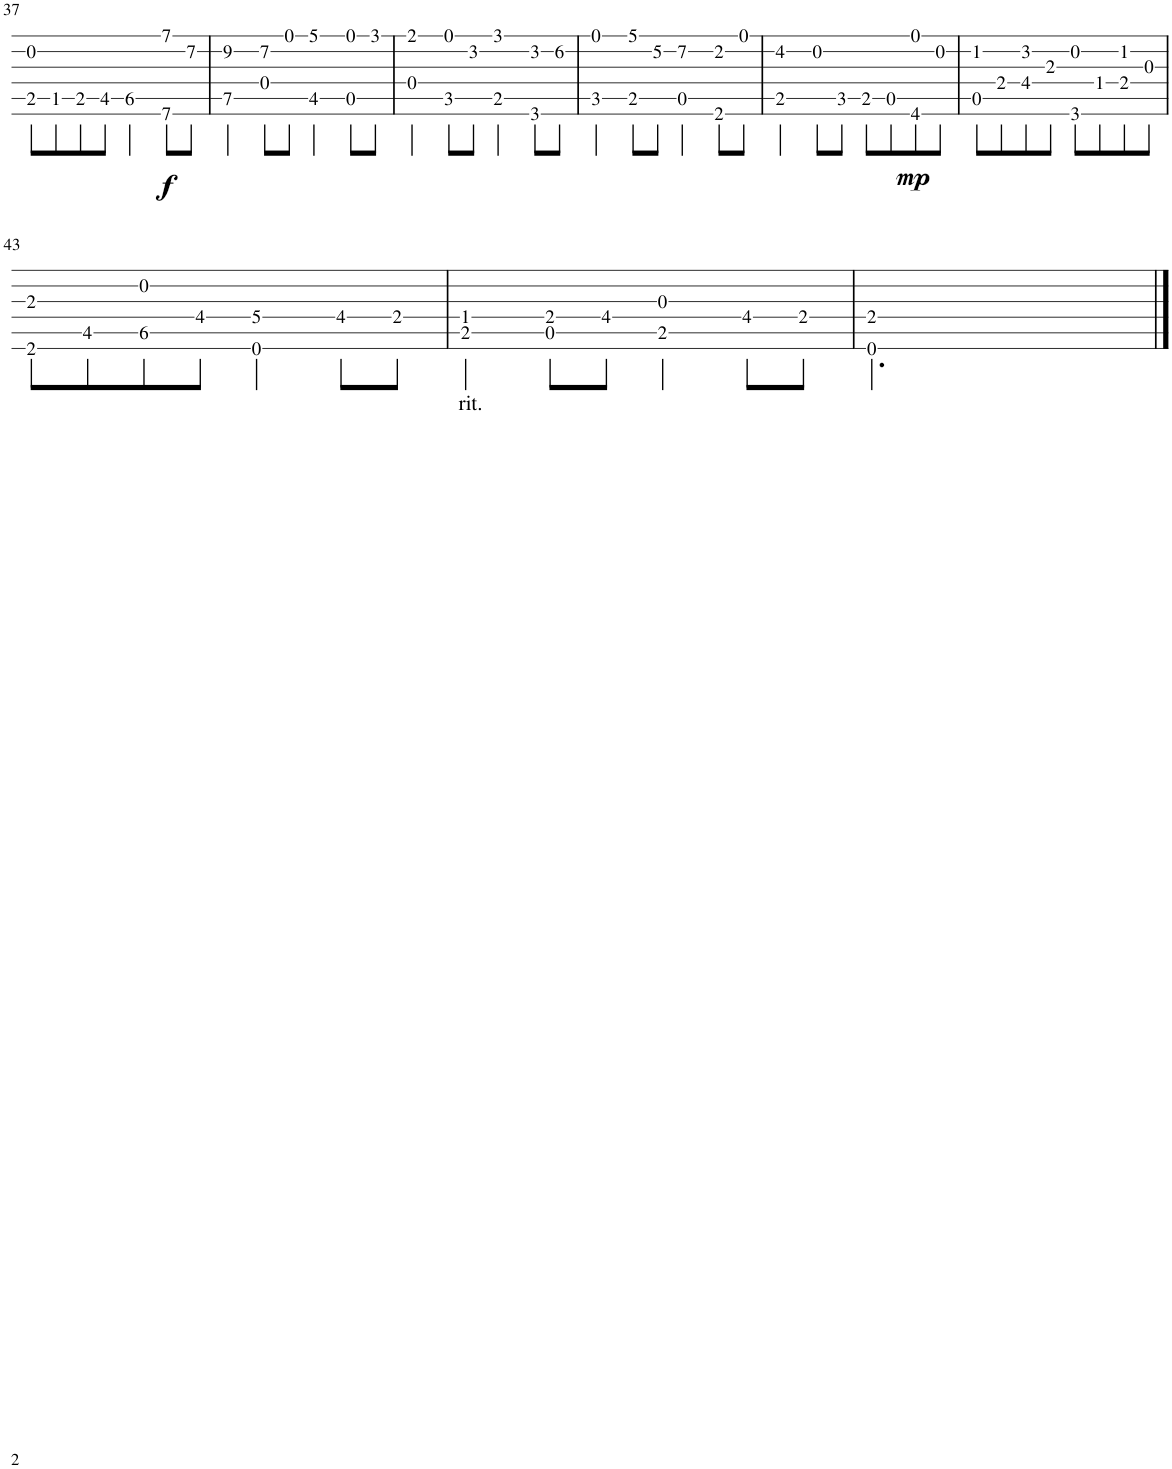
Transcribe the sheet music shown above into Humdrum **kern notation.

**kern	**dynam
*part1	*part1
*staff1	*staff1
*I"Classical Guitar	*
*I'Guit.	*
!!LO:PB:g=z
*	*
*k[]	*
*M4/4	*
=37	=37
8BB\ 8B\L	.
8BB-\	.
8BB\	.
8C#\J	.
4E-\	.
!	!LO:DY:b
8BB\ 8b\L	f
8f#\J	.
=38	=38
4E\ 4g#\	.
8D\ 8f#\L	.
8e\J	.
4C#\ 4a\	.
8AA\ 8e\L	.
8g\J	.
=39	=39
4D\ 4f#\	.
8C\ 8e\L	.
8d\J	.
4BB\ 4g\	.
8GG\ 8d\L	.
8f\J	.
=40	=40
4C\ 4e\	.
8BB\ 8a\L	.
8e\J	.
4AA\ 4f#\	.
8FF#\ 8c#\L	.
8e\J	.
=41	=41
4BB\ 4e-\	.
8B\L	.
8C\J	.
8BB\L	.
8AA\	.
!	!LO:DY:b
8GG#\ 8e\	mp
8B\J	.
=42	=42
8AA\ 8c\L	.
8E\	.
8F#\ 8d\	.
8A\J	.
8GG\ 8B\L	.
8E-\	.
8E\ 8c\	.
8G\J	.
!!LO:LB:g=z
=43	=43
8FF#\ 8A\L	.
8C#\	.
8E-\ 8B\	.
8F#\J	.
4EE\ 4G\	.
8F#\L	.
8E\J	.
=44	=44
!LO:TX:b:t=rit.	!
4BB\ 4E-\	.
8AA\ 8E\L	.
8F#\J	.
4BB\ 4G\	.
8F#\L	.
8E\J	.
=45	=45
4.EE\ 4.E\	.
8r	.
2r	.
==	==
*-	*-
